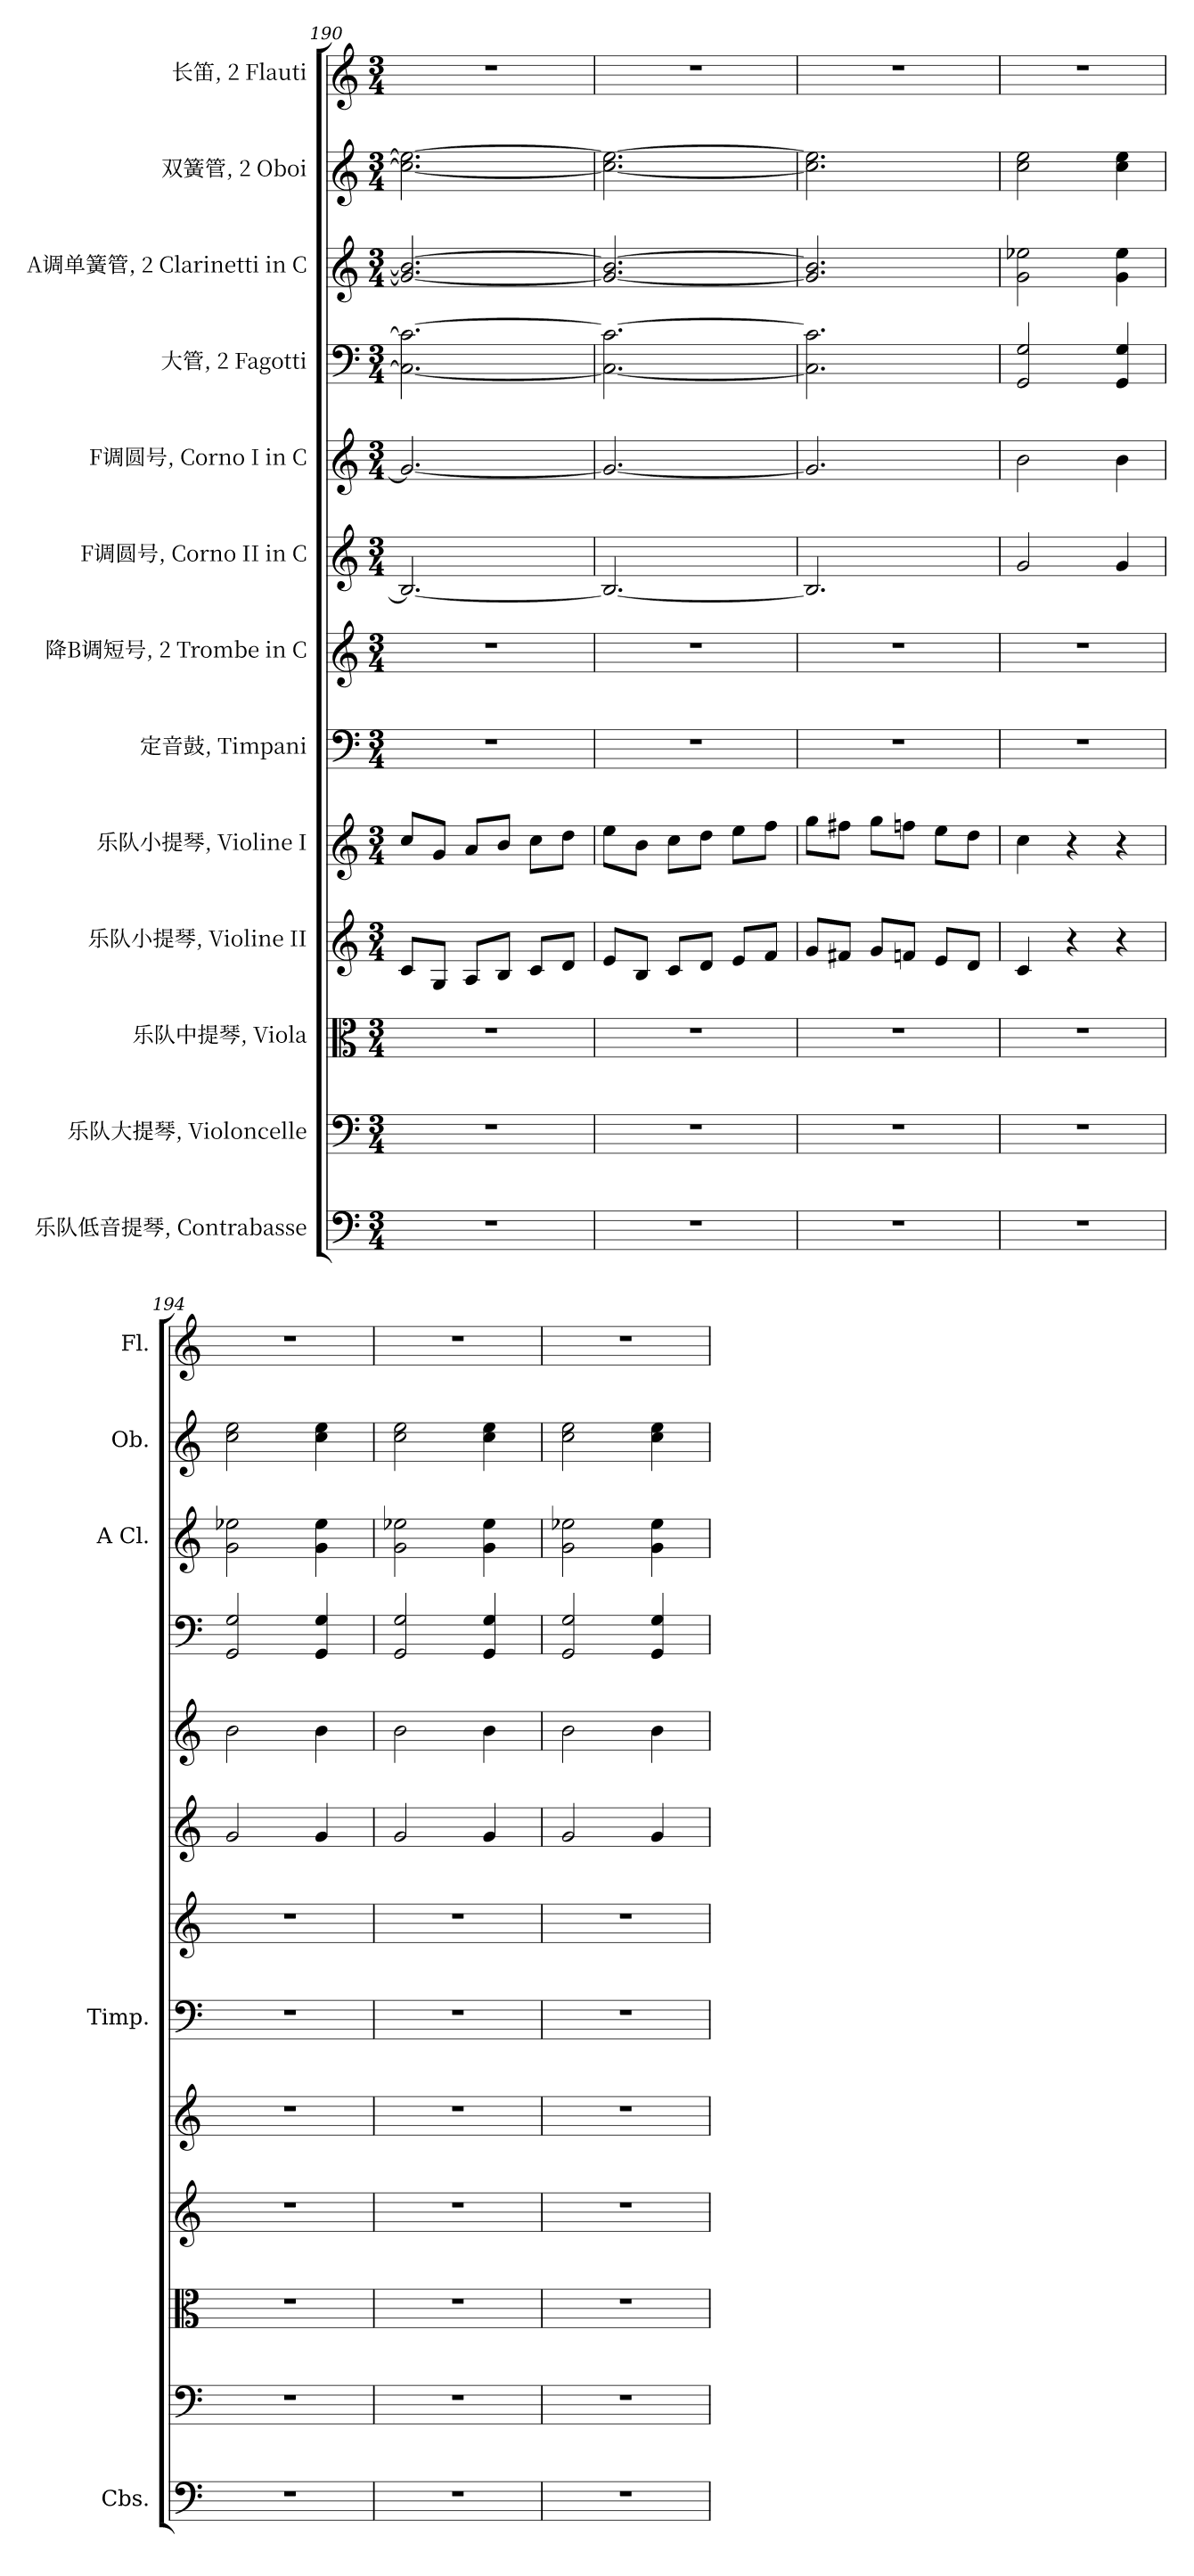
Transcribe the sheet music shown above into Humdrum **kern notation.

**kern	**kern	**kern	**kern	**kern	**kern	**kern	**kern	**kern	**kern	**kern	**kern	**kern
*part13	*part12	*part11	*part10	*part9	*part8	*part7	*part6	*part5	*part4	*part3	*part2	*part1
*staff13	*staff12	*staff11	*staff10	*staff9	*staff8	*staff7	*staff6	*staff5	*staff4	*staff3	*staff2	*staff1
*I"乐队低音提琴, Contrabasse	*I"乐队大提琴, Violoncelle	*I"乐队中提琴, Viola	*I"乐队小提琴, Violine II	*I"乐队小提琴, Violine I	*I"定音鼓, Timpani	*I"降B调短号, 2 Trombe in C	*I"F调圆号, Corno II in C	*I"F调圆号, Corno I in C	*I"大管, 2 Fagotti	*I"A调单簧管, 2 Clarinetti in C	*I"双簧管, 2 Oboi	*I"长笛, 2 Flauti
*I'Cbs.	*	*	*	*	*I'Timp.	*	*	*	*	*I'A Cl.	*I'Ob.	*I'Fl.
*clefF4	*clefF4	*clefC3	*clefG2	*clefG2	*clefF4	*clefG2	*clefG2	*clefG2	*clefF4	*clefG2	*clefG2	*clefG2
*ITrd7c12	*	*	*	*	*	*ITrd1c2	*ITrd4c7	*ITrd4c7	*	*ITrd2c3	*	*
*k[]	*k[]	*k[]	*k[]	*k[]	*k[]	*k[b-e-]	*k[b-]	*k[b-]	*k[]	*k[f#c#g#]	*k[]	*k[]
*M3/4	*M3/4	*M3/4	*M3/4	*M3/4	*M3/4	*M3/4	*M3/4	*M3/4	*M3/4	*M3/4	*M3/4	*M3/4
*MM246	*MM246	*MM246	*MM246	*MM246	*MM246	*MM246	*MM246	*MM246	*MM246	*MM246	*MM246	*MM246
=190	=190	=190	=190	=190	=190	=190	=190	=190	=190	=190	=190	=190
2.r	2.r	2.r	8c/L	8cc/L	2.r	2.r	2.E/_	2.c/_	2.C\_ 2.c\_	2.e/_ 2.g/_	2.cc\_ 2.ee\_	2.r
.	.	.	8G/J	8g/J	.	.	.	.	.	.	.	.
.	.	.	8A/L	8a/L	.	.	.	.	.	.	.	.
.	.	.	8B/J	8b/J	.	.	.	.	.	.	.	.
.	.	.	8c/L	8cc\L	.	.	.	.	.	.	.	.
.	.	.	8d/J	8dd\J	.	.	.	.	.	.	.	.
=191	=191	=191	=191	=191	=191	=191	=191	=191	=191	=191	=191	=191
*	*	*	*	*	*	*	*	*	*	*	*	*MM246
2.r	2.r	2.r	8e/L	8ee\L	2.r	2.r	2.E/_	2.c/_	2.C\_ 2.c\_	2.e/_ 2.g/_	2.cc\_ 2.ee\_	2.r
.	.	.	8B/J	8b\J	.	.	.	.	.	.	.	.
.	.	.	8c/L	8cc\L	.	.	.	.	.	.	.	.
.	.	.	8d/J	8dd\J	.	.	.	.	.	.	.	.
.	.	.	8e/L	8ee\L	.	.	.	.	.	.	.	.
.	.	.	8f/J	8ff\J	.	.	.	.	.	.	.	.
=192	=192	=192	=192	=192	=192	=192	=192	=192	=192	=192	=192	=192
*	*	*	*	*	*	*	*	*	*	*	*	*MM246
2.r	2.r	2.r	8g/L	8gg\L	2.r	2.r	2.E/]	2.c/]	2.C\] 2.c\]	2.e/] 2.g/]	2.cc\] 2.ee\]	2.r
.	.	.	8f#X/J	8ff#X\J	.	.	.	.	.	.	.	.
.	.	.	8g/L	8gg\L	.	.	.	.	.	.	.	.
.	.	.	8fn/J	8ffn\J	.	.	.	.	.	.	.	.
.	.	.	8e/L	8ee\L	.	.	.	.	.	.	.	.
.	.	.	8d/J	8dd\J	.	.	.	.	.	.	.	.
!!LO:PB:g=z
=193	=193	=193	=193	=193	=193	=193	=193	=193	=193	=193	=193	=193
*	*	*	*	*	*	*	*	*	*	*	*	*MM240
2.r	2.r	2.r	4c/	4cc\	2.r	2.r	2c/	2e\	2GG/ 2G/	2e\ 2ccn\	2cc\ 2ee\	2.r
.	.	.	4r	4r	.	.	.	.	.	.	.	.
.	.	.	4r	4r	.	.	4c/	4e\	4GG/ 4G/	4e\ 4cc\	4cc\ 4ee\	.
=194	=194	=194	=194	=194	=194	=194	=194	=194	=194	=194	=194	=194
*	*	*	*	*	*	*	*	*	*	*	*	*MM250
2.r	2.r	2.r	2.r	2.r	2.r	2.r	2c/	2e\	2GG/ 2G/	2e\ 2ccn\	2cc\ 2ee\	2.r
.	.	.	.	.	.	.	4c/	4e\	4GG/ 4G/	4e\ 4cc\	4cc\ 4ee\	.
=195	=195	=195	=195	=195	=195	=195	=195	=195	=195	=195	=195	=195
*	*	*	*	*	*	*	*	*	*	*	*	*MM255
2.r	2.r	2.r	2.r	2.r	2.r	2.r	2c/	2e\	2GG/ 2G/	2e\ 2ccn\	2cc\ 2ee\	2.r
.	.	.	.	.	.	.	4c/	4e\	4GG/ 4G/	4e\ 4cc\	4cc\ 4ee\	.
=196	=196	=196	=196	=196	=196	=196	=196	=196	=196	=196	=196	=196
*	*	*	*	*	*	*	*	*	*	*	*	*MM262
2.r	2.r	2.r	2.r	2.r	2.r	2.r	2c/	2e\	2GG/ 2G/	2e\ 2ccn\	2cc\ 2ee\	2.r
.	.	.	.	.	.	.	4c/	4e\	4GG/ 4G/	4e\ 4cc\	4cc\ 4ee\	.
=	=	=	=	=	=	=	=	=	=	=	=	=
*-	*-	*-	*-	*-	*-	*-	*-	*-	*-	*-	*-	*-
